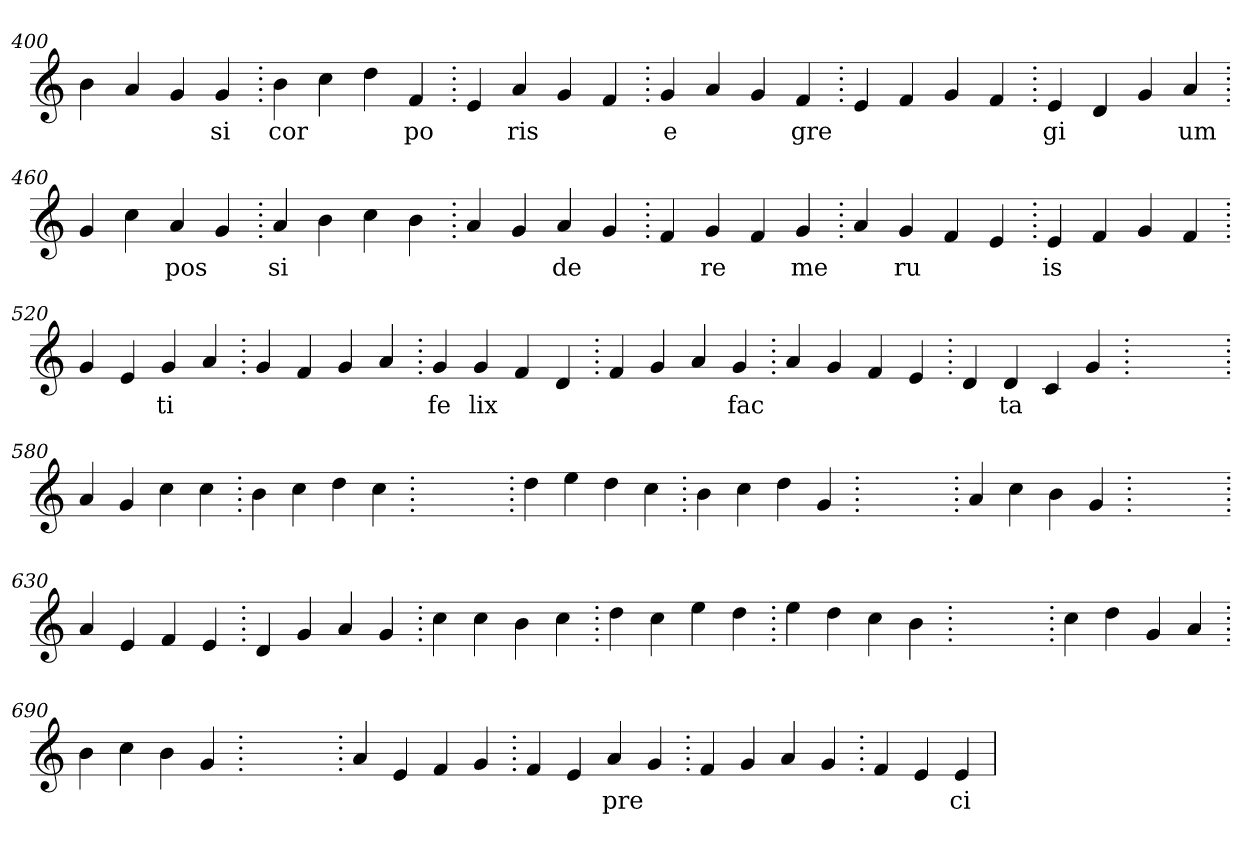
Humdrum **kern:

**kern	**text
*part1	*part1
*staff1	*staff1
*clefG2	*
=400.	=400.
4b	.
4a	.
4g	.
4g	si
=410.	=410.
4b	cor
4cc	.
4dd	.
4f	po
=420.	=420.
4e	.
4a	ris
4g	.
4f	.
=430.	=430.
4g	e
4a	.
4g	.
4f	gre
=440.	=440.
4e	.
4f	.
4g	.
4f	.
=450.	=450.
4e	gi
4d	.
4g	.
4a	um
=460.	=460.
4g	.
4cc	.
4a	pos
4g	.
=470.	=470.
4a	si
4b	.
4cc	.
4b	.
=480.	=480.
4a	.
4g	.
4a	de
4g	.
=490.	=490.
4f	.
4g	re
4f	.
4g	me
=500.	=500.
4a	.
4g	ru
4f	.
4e	.
=510.	=510.
4e	is
4f	.
4g	.
4f	.
=520.	=520.
4g	.
4e	.
4g	ti
4a	.
=530.	=530.
4g	.
4f	.
4g	.
4a	.
=540.	=540.
4g	fe
4g	lix
4f	.
4d	.
=550.	=550.
4f	.
4g	.
4a	.
4g	fac
=560.	=560.
4a	.
4g	.
4f	.
4e	.
=570.	=570.
4d	.
4d	ta
4c	.
4g	.
=580.	=580.
1ryy	.
=580.	=580.
4a	.
4g	.
4cc	.
4cc	.
=590.	=590.
4b	.
4cc	.
4dd	.
4cc	.
=600.	=600.
1ryy	.
=600.	=600.
4dd	.
4ee	.
4dd	.
4cc	.
=610.	=610.
4b	.
4cc	.
4dd	.
4g	.
=620.	=620.
1ryy	.
=620.	=620.
4a	.
4cc	.
4b	.
4g	.
=630.	=630.
1ryy	.
=630.	=630.
4a	.
4e	.
4f	.
4e	.
=640.	=640.
4d	.
4g	.
4a	.
4g	.
=650.	=650.
4cc	.
4cc	.
4b	.
4cc	.
=660.	=660.
4dd	.
4cc	.
4ee	.
4dd	.
=670.	=670.
4ee	.
4dd	.
4cc	.
4b	.
=680.	=680.
1ryy	.
=680.	=680.
4cc	.
4dd	.
4g	.
4a	.
=690.	=690.
4b	.
4cc	.
4b	.
4g	.
=700.	=700.
1ryy	.
=700.	=700.
4a	.
4e	.
4f	.
4g	.
=710.	=710.
4f	.
4e	.
4a	pre
4g	.
=720.	=720.
4f	.
4g	.
4a	.
4g	.
=730.	=730.
4f	.
4e	.
4e	ci
=	=
*-	*-
